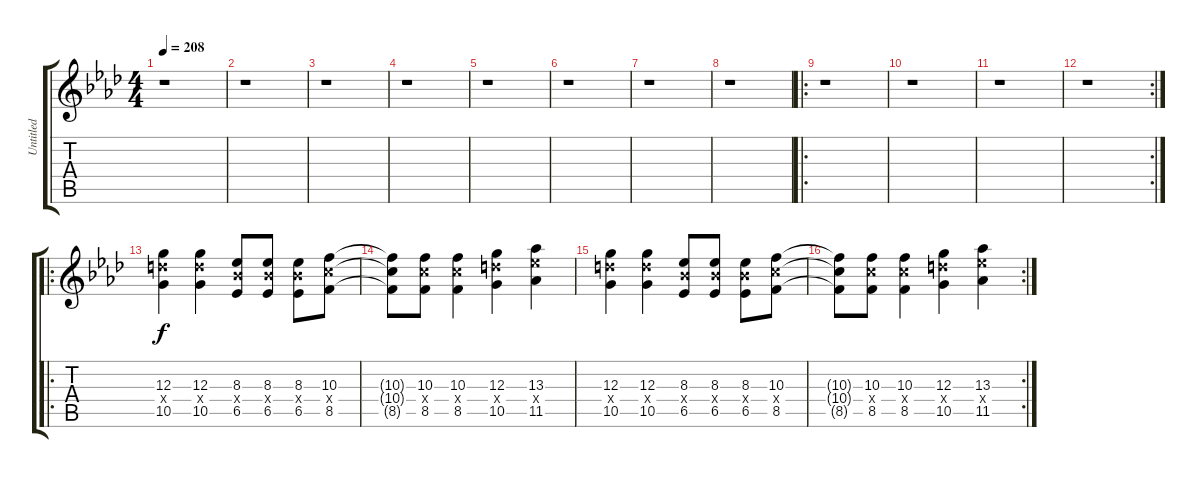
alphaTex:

\track ("Untitled" "Untitled") {instrument distortionguitar}
\staff {score tabs}
\tuning (E4 B3 G3 D3 A2 D2) {hide}
\ts (4 4)
\tempo 208
\clef g2
\ks ab
r.1{dy f} |
r.1 |
r.1 |
r.1 |
r.1 |
r.1 |
r.1 |
r.1 |
\ro
r.1 |
r.1 |
r.1 |
\rc 2
r.1 |
\ro
(12.3 12.4{x} 10.5).4 (12.3 12.4{x} 10.5).4 (8.3 8.4{x} 6.5).8 (8.3 8.4{x} 6.5).8 (8.3 8.4{x} 6.5).8 (10.3 10.4{x} 8.5).8 |
(10.3{t} 10.4{t} 8.5{t}).8 (10.3 10.4{x} 8.5).8 (10.3 10.4{x} 8.5).4 (12.3 12.4{x} 10.5).4 (13.3 13.4{x} 11.5).4 |
(12.3 12.4{x} 10.5).4 (12.3 12.4{x} 10.5).4 (8.3 8.4{x} 6.5).8 (8.3 8.4{x} 6.5).8 (8.3 8.4{x} 6.5).8 (10.3 10.4{x} 8.5).8 |
\rc 2
(10.3{t} 10.4{t} 8.5{t}).8 (10.3 10.4{x} 8.5).8 (10.3 10.4{x} 8.5).4 (12.3 12.4{x} 10.5).4 (13.3 13.4{x} 11.5).4
